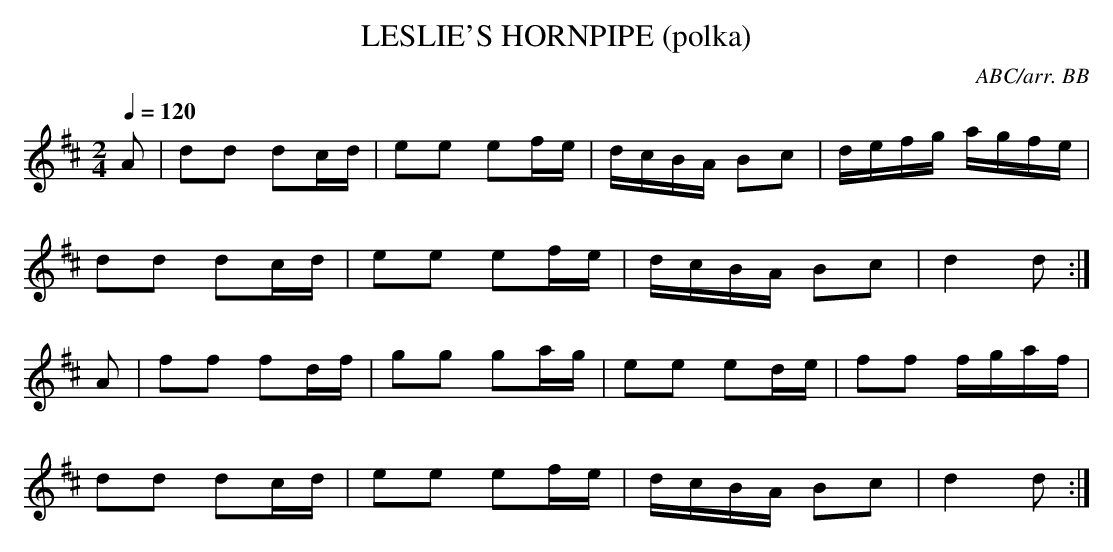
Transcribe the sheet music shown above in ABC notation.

X:1
T:LESLIE'S HORNPIPE (polka)
C:ABC/arr. BB
Q:1/4=120
L:1/8
M:2/4
K:D
A|dd dc/d/|ee ef/e/|d/c/B/A/ Bc|d/e/f/g/ a/g/f/e/|
dd dc/d/|ee ef/e/|d/c/B/A/ Bc|d2 d :|
A|ff fd/f/|gg ga/g/|ee ed/e/|ff f/g/a/f/|
dd dc/d/|ee ef/e/|d/c/B/A/ Bc|d2 d :|
